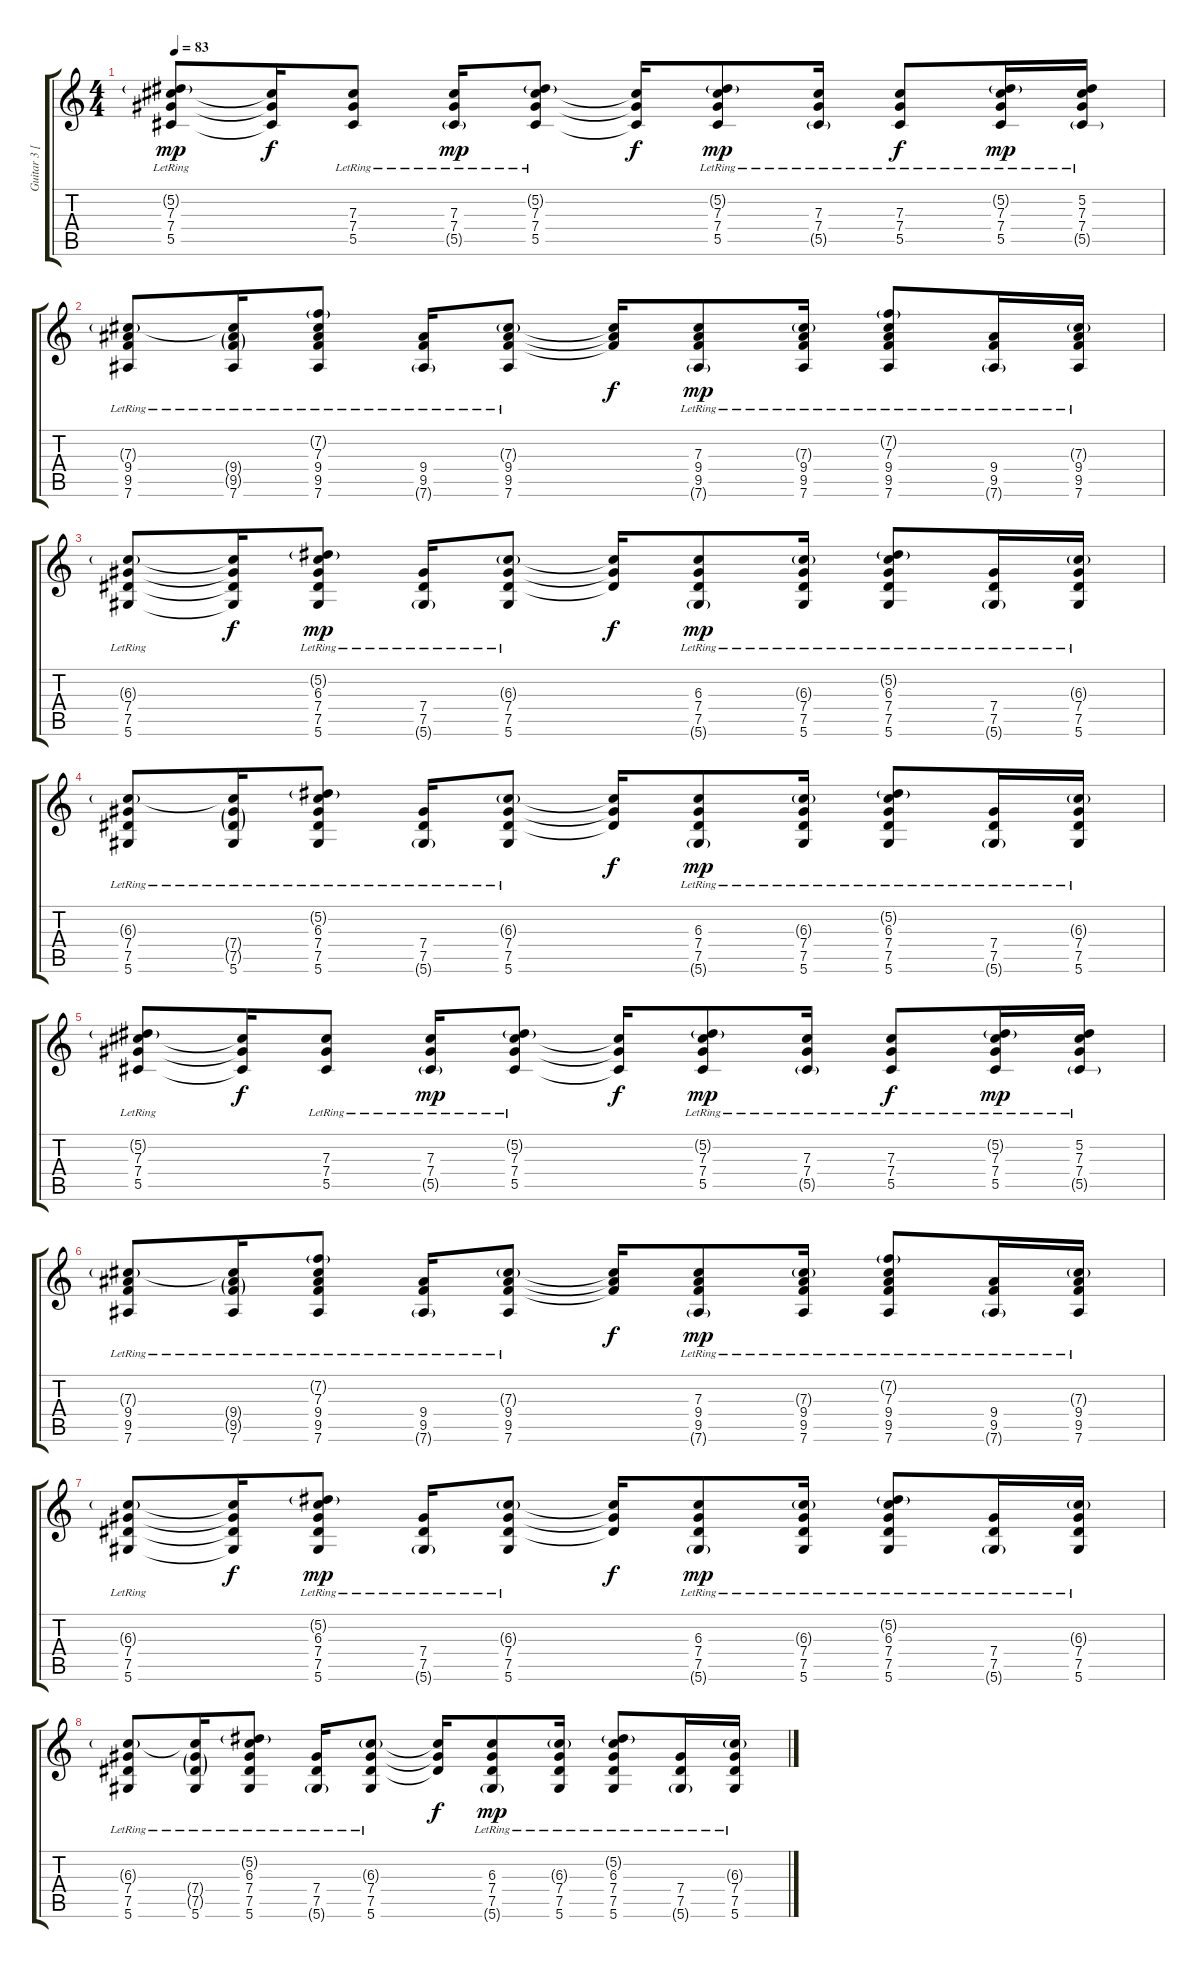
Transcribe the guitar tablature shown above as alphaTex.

\track ("Guitar 3 [chords]" "Guitar 3 [") {instrument acousticguitarsteel}
\staff {score tabs}
\tuning (Eb4 Bb3 Gb3 Db3 Ab2 Eb2) {hide}
\ts (4 4)
\tempo 83
\clef g2
\ks c
(5.2{g lr} 7.3{lr} 7.4{lr} 5.5{lr}).8{dy mp instrument acousticguitarsteel} (7.3{t} 7.4{t} 5.5{t}).16{dy f} (7.3{lr} 7.4{lr} 5.5{lr}).8 (7.3{lr} 7.4{lr} 5.5{g lr}).16{dy mp} (5.2{g lr} 7.3{lr} 7.4{lr} 5.5{lr}).8 (7.3{t} 7.4{t} 5.5{t}).16{dy f} (5.2{g lr} 7.3{lr} 7.4{lr} 5.5{lr}).8{dy mp} (7.3{lr} 7.4{lr} 5.5{g lr}).16 (7.3{lr} 7.4{lr} 5.5{lr}).8{dy f} (5.2{g lr} 7.3{lr} 7.4{lr} 5.5{lr}).16{dy mp} (5.2{lr} 7.3{lr} 7.4{lr} 5.5{g lr}).16 |
(7.3{g lr} 9.4{lr} 9.5{lr} 7.6{lr}).8 (7.3{t} 9.4{g lr} 9.5{g lr} 7.6{lr}).16 (7.2{g lr} 7.3{lr} 9.4{lr} 9.5{lr} 7.6{lr}).8 (9.4{lr} 9.5{lr} 7.6{g lr}).16 (7.3{g lr} 9.4{lr} 9.5{lr} 7.6{lr}).8 (7.3{t} 9.4{t} 9.5{t}).16{dy f} (7.3{lr} 9.4{lr} 9.5{lr} 7.6{g lr}).8{dy mp} (7.3{g lr} 9.4{lr} 9.5{lr} 7.6{lr}).16 (7.2{g lr} 7.3{lr} 9.4{lr} 9.5{lr} 7.6{lr}).8 (9.4{lr} 9.5{lr} 7.6{g lr}).16 (7.3{g lr} 9.4{lr} 9.5{lr} 7.6{lr}).16 |
(6.3{g lr} 7.4{lr} 7.5{lr} 5.6{lr}).8 (6.3{t} 7.4{t} 7.5{t} 5.6{t}).16{dy f} (5.2{g lr} 6.3{lr} 7.4{lr} 7.5{lr} 5.6{lr}).8{dy mp} (7.4{lr} 7.5{lr} 5.6{g lr}).16 (6.3{g lr} 7.4{lr} 7.5{lr} 5.6{lr}).8 (6.3{t} 7.4{t} 7.5{t}).16{dy f} (6.3{lr} 7.4{lr} 7.5{lr} 5.6{g lr}).8{dy mp} (6.3{g lr} 7.4{lr} 7.5{lr} 5.6{lr}).16 (5.2{g lr} 6.3{lr} 7.4{lr} 7.5{lr} 5.6{lr}).8 (7.4{lr} 7.5{lr} 5.6{g lr}).16 (6.3{g lr} 7.4{lr} 7.5{lr} 5.6{lr}).16 |
(6.3{g lr} 7.4{lr} 7.5{lr} 5.6{lr}).8 (6.3{t} 7.4{g lr} 7.5{g lr} 5.6{lr}).16 (5.2{g lr} 6.3{lr} 7.4{lr} 7.5{lr} 5.6{lr}).8 (7.4{lr} 7.5{lr} 5.6{g lr}).16 (6.3{g lr} 7.4{lr} 7.5{lr} 5.6{lr}).8 (6.3{t} 7.4{t} 7.5{t}).16{dy f} (6.3{lr} 7.4{lr} 7.5{lr} 5.6{g lr}).8{dy mp} (6.3{g lr} 7.4{lr} 7.5{lr} 5.6{lr}).16 (5.2{g lr} 6.3{lr} 7.4{lr} 7.5{lr} 5.6{lr}).8 (7.4{lr} 7.5{lr} 5.6{g lr}).16 (6.3{g lr} 7.4{lr} 7.5{lr} 5.6{lr}).16 |
(5.2{g lr} 7.3{lr} 7.4{lr} 5.5{lr}).8 (7.3{t} 7.4{t} 5.5{t}).16{dy f} (7.3{lr} 7.4{lr} 5.5{lr}).8 (7.3{lr} 7.4{lr} 5.5{g lr}).16{dy mp} (5.2{g lr} 7.3{lr} 7.4{lr} 5.5{lr}).8 (7.3{t} 7.4{t} 5.5{t}).16{dy f} (5.2{g lr} 7.3{lr} 7.4{lr} 5.5{lr}).8{dy mp} (7.3{lr} 7.4{lr} 5.5{g lr}).16 (7.3{lr} 7.4{lr} 5.5{lr}).8{dy f} (5.2{g lr} 7.3{lr} 7.4{lr} 5.5{lr}).16{dy mp} (5.2{lr} 7.3{lr} 7.4{lr} 5.5{g lr}).16 |
(7.3{g lr} 9.4{lr} 9.5{lr} 7.6{lr}).8 (7.3{t} 9.4{g lr} 9.5{g lr} 7.6{lr}).16 (7.2{g lr} 7.3{lr} 9.4{lr} 9.5{lr} 7.6{lr}).8 (9.4{lr} 9.5{lr} 7.6{g lr}).16 (7.3{g lr} 9.4{lr} 9.5{lr} 7.6{lr}).8 (7.3{t} 9.4{t} 9.5{t}).16{dy f} (7.3{lr} 9.4{lr} 9.5{lr} 7.6{g lr}).8{dy mp} (7.3{g lr} 9.4{lr} 9.5{lr} 7.6{lr}).16 (7.2{g lr} 7.3{lr} 9.4{lr} 9.5{lr} 7.6{lr}).8 (9.4{lr} 9.5{lr} 7.6{g lr}).16 (7.3{g lr} 9.4{lr} 9.5{lr} 7.6{lr}).16 |
(6.3{g lr} 7.4{lr} 7.5{lr} 5.6{lr}).8 (6.3{t} 7.4{t} 7.5{t} 5.6{t}).16{dy f} (5.2{g lr} 6.3{lr} 7.4{lr} 7.5{lr} 5.6{lr}).8{dy mp} (7.4{lr} 7.5{lr} 5.6{g lr}).16 (6.3{g lr} 7.4{lr} 7.5{lr} 5.6{lr}).8 (6.3{t} 7.4{t} 7.5{t}).16{dy f} (6.3{lr} 7.4{lr} 7.5{lr} 5.6{g lr}).8{dy mp} (6.3{g lr} 7.4{lr} 7.5{lr} 5.6{lr}).16 (5.2{g lr} 6.3{lr} 7.4{lr} 7.5{lr} 5.6{lr}).8 (7.4{lr} 7.5{lr} 5.6{g lr}).16 (6.3{g lr} 7.4{lr} 7.5{lr} 5.6{lr}).16 |
(6.3{g lr} 7.4{lr} 7.5{lr} 5.6{lr}).8 (6.3{t} 7.4{g lr} 7.5{g lr} 5.6{lr}).16 (5.2{g lr} 6.3{lr} 7.4{lr} 7.5{lr} 5.6{lr}).8 (7.4{lr} 7.5{lr} 5.6{g lr}).16 (6.3{g lr} 7.4{lr} 7.5{lr} 5.6{lr}).8 (6.3{t} 7.4{t} 7.5{t}).16{dy f} (6.3{lr} 7.4{lr} 7.5{lr} 5.6{g lr}).8{dy mp} (6.3{g lr} 7.4{lr} 7.5{lr} 5.6{lr}).16 (5.2{g lr} 6.3{lr} 7.4{lr} 7.5{lr} 5.6{lr}).8 (7.4{lr} 7.5{lr} 5.6{g lr}).16 (6.3{g lr} 7.4{lr} 7.5{lr} 5.6{lr}).16
